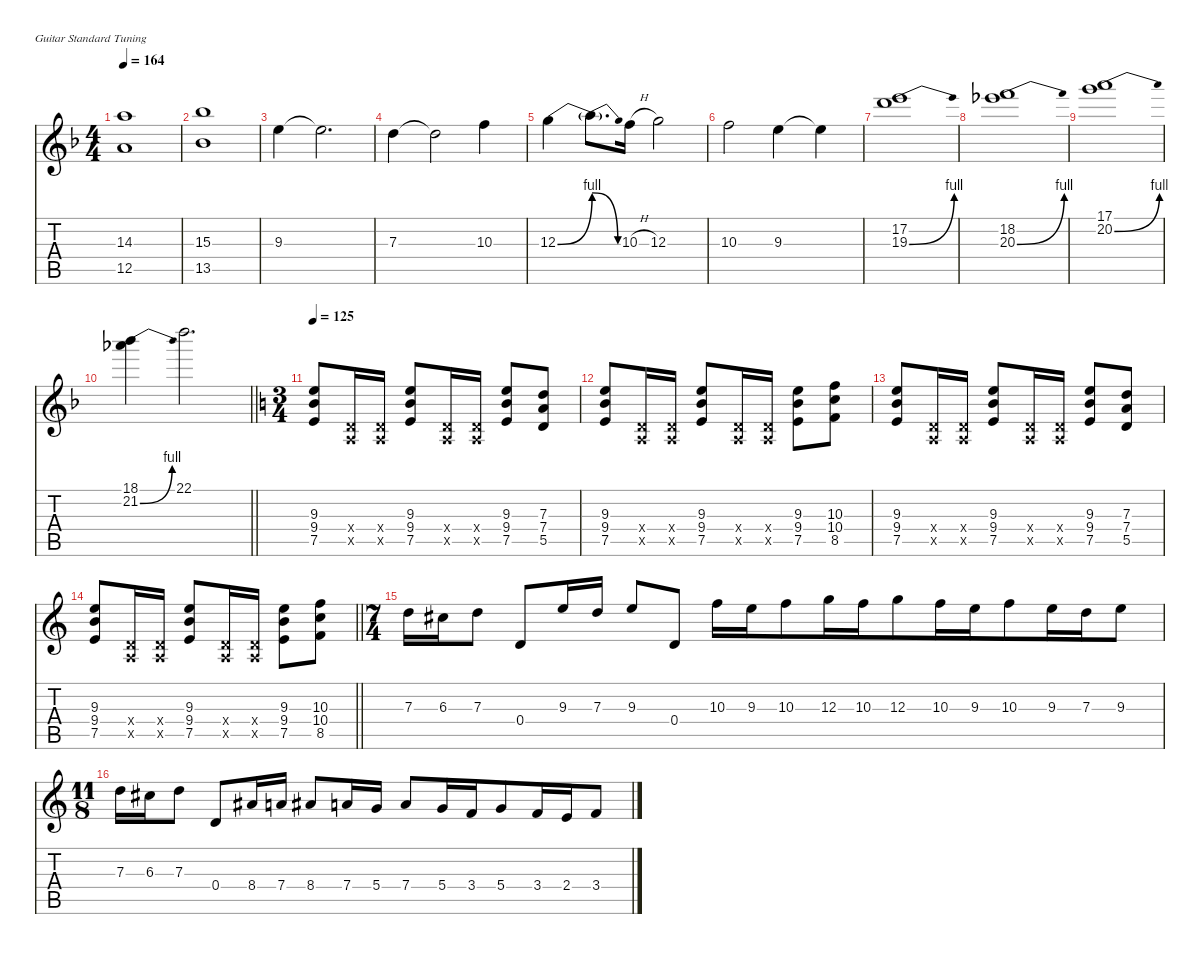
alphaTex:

\defaultSystemsLayout 4
\hideDynamics
\bracketExtendMode nobrackets
\singleTrackTrackNamePolicy hidden
\multiTrackTrackNamePolicy hidden
\otherSystemsTrackNameOrientation horizontal
\track ("Guit 1" "dist.guit.") {defaultSystemsLayout 4 mute instrument distortionguitar}
\staff {score tabs}
\tuning (E4 B3 G3 D3 A2 E2)
\ts (4 4)
\tempo 164
\clef g2
\ks f
(14.3{acc forcenatural} 12.5{acc forcenatural}).1{dy fff beam Down} |
(15.3{acc b} 13.5{acc b}).1{beam Down} |
9.3{acc forcenatural}.4{beam Down} 9.3{t acc forcenatural}.2{d beam Down} |
7.3{acc forcenatural}.4{beam Down} 7.3{t acc forcenatural}.2{beam Down} 10.3{acc forcenatural}.4{beam Down} |
12.3{be (bend 0 0 60 4) acc forcenatural}.4{beam Down} 12.3{be (release 0 4 30 0) t}.8{d beam Down} 10.3{h acc forcenatural}.16{beam Down} 12.3{acc forcenatural}.2{beam Down} |
10.3{acc forcenatural}.2{beam Down} 9.3{acc forcenatural}.4{beam Down} 9.3{t acc forcenatural}.4{beam Down} |
(17.2{acc forcenatural} 19.3{be (bend 0 0 15 4) acc forcenatural}).1{beam Down} |
(18.2{acc forcenatural} 20.3{be (bend 0 0 15 4) acc b}).1{beam Down} |
(17.1{acc forcenatural} 20.2{be (bend 0 0 15 4) acc forcenatural}).1{beam Down} |
\barLineRight lightlight
(18.1{acc b} 21.2{be (bend 0 0 45 4) acc b}).4{beam Down} 22.1{acc forcenatural}.2{d beam Down} |
\ts (3 4)
\beaming (8 2 2 2)
\tempo 125
\ks c
(9.3 9.4 7.5).8{dy f beam Up} (0.4{x} 0.5{x}).16{beam Up} (0.4{x} 0.5{x}).16{beam Up} (9.3 9.4 7.5).8{beam Up} (0.4{x} 0.5{x}).16{beam Up} (0.4{x} 0.5{x}).16{beam Up} (9.3 9.4 7.5).8{beam Up} (7.3 7.4 5.5).8{beam Up} |
(9.3 9.4 7.5).8{beam Up} (0.4{x} 0.5{x}).16{beam Up} (0.4{x} 0.5{x}).16{beam Up} (9.3 9.4 7.5).8{beam Up} (0.4{x} 0.5{x}).16{beam Up} (0.4{x} 0.5{x}).16{beam Up} (9.3 9.4 7.5).8{beam Down} (10.3 10.4 8.5).8{beam Down} |
(9.3 9.4 7.5).8{beam Up} (0.4{x} 0.5{x}).16{beam Up} (0.4{x} 0.5{x}).16{beam Up} (9.3 9.4 7.5).8{beam Up} (0.4{x} 0.5{x}).16{beam Up} (0.4{x} 0.5{x}).16{beam Up} (9.3 9.4 7.5).8{beam Up} (7.3 7.4 5.5).8{beam Up} |
\barLineRight lightlight
(9.3 9.4 7.5).8{beam Up} (0.4{x} 0.5{x}).16{beam Up} (0.4{x} 0.5{x}).16{beam Up} (9.3 9.4 7.5).8{beam Up} (0.4{x} 0.5{x}).16{beam Up} (0.4{x} 0.5{x}).16{beam Up} (9.3 9.4 7.5).8{beam Down} (10.3 10.4 8.5).8{beam Down} |
\ts (7 4)
\beaming (8 2 2 2 8)
7.3.16{beam Down} 6.3{acc #}.16{beam Down} 7.3.8{beam Down} 0.4.8{beam Up} 9.3.16{beam Up} 7.3.16{beam Up} 9.3.8{beam Up} 0.4.8{beam Up} 10.3.16{beam Down} 9.3.16{beam Down} 10.3.8{beam Down} 12.3.16{beam Down} 10.3.16{beam Down} 12.3.8{beam Down} 10.3.16{beam Down} 9.3.16{beam Down} 10.3.8{beam Down} 9.3.16{beam Down} 7.3.16{beam Down} 9.3.8{beam Down} |
\ts (11 8)
\beaming (8 2 2 2 5)
7.3.16{beam Down} 6.3{acc #}.16{beam Down} 7.3.8{beam Down} 0.4.8{beam Up} 8.4{acc #}.16{beam Up} 7.4.16{beam Up} 8.4{acc #}.8{beam Up} 7.4.16{beam Up} 5.4.16{beam Up} 7.4.8{beam Up} 5.4.16{beam Up} 3.4.16{beam Up} 5.4.8{beam Up} 3.4.16{beam Up} 2.4.16{beam Up} 3.4.8{beam Up}
